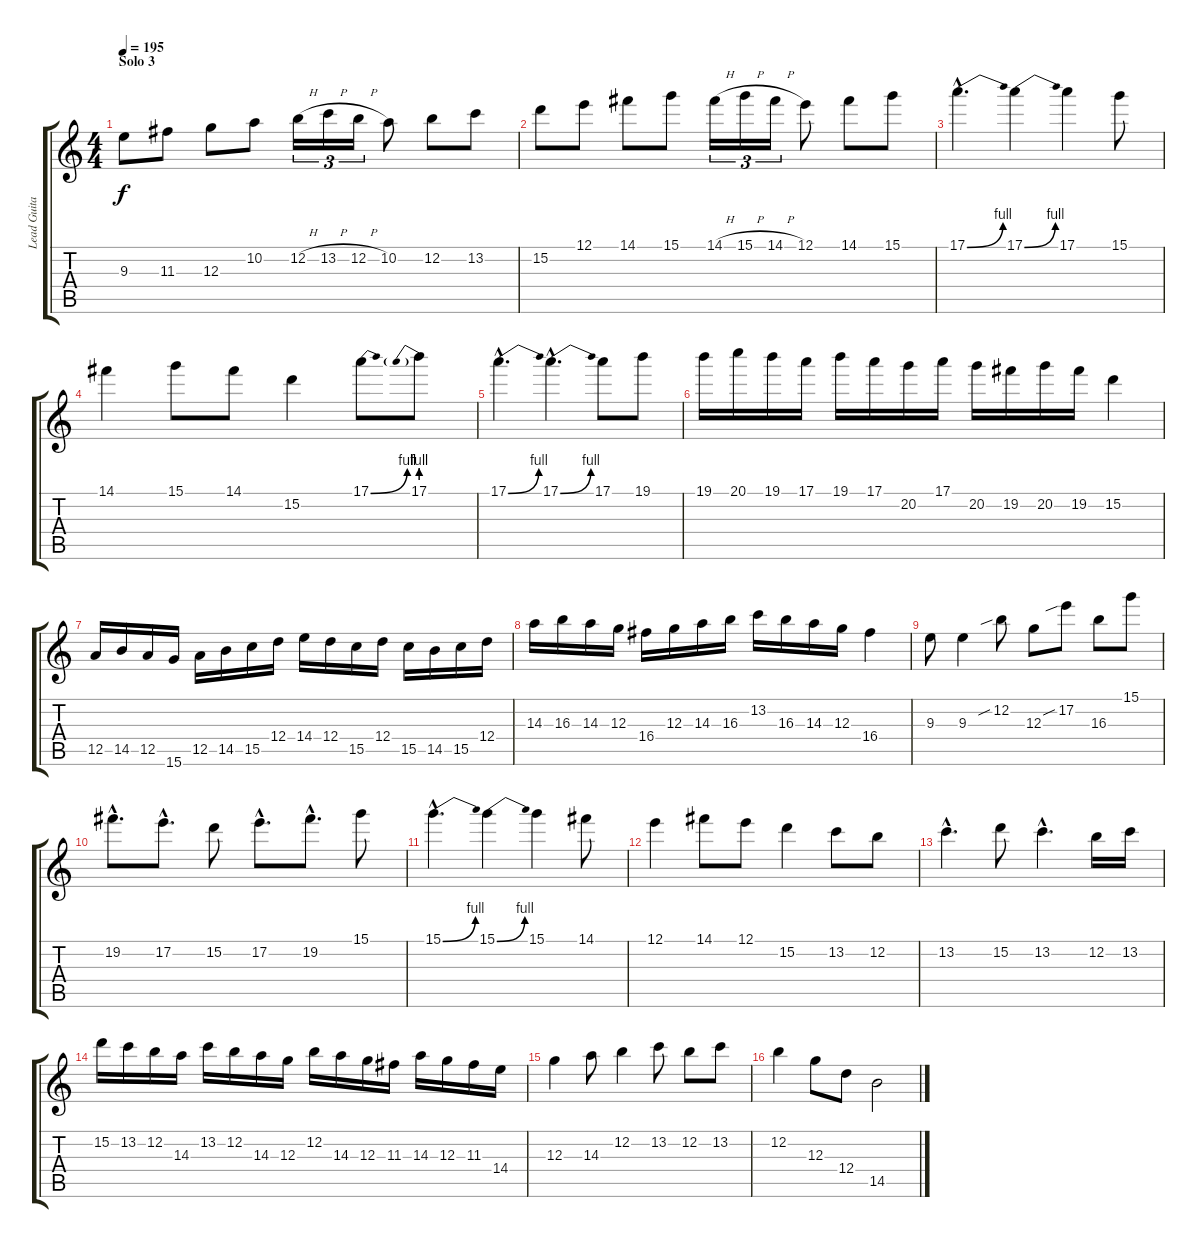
\track ("Lead Guitar 1" "Lead Guita") {instrument overdrivenguitar}
\staff {score tabs}
\tuning (E4 B3 G3 D3 A2 E2) {hide}
\ts (4 4)
\section ("" "Solo 3")
\tempo 195
\clef g2
\ks c
9.3.8{dy f volume 16} 11.3.8 12.3.8 10.2.8 12.2{h}.16{tu (3 2)} 13.2{h}.16{tu (3 2)} 12.2{h}.16{tu (3 2)} 10.2.8 12.2.8 13.2.8 |
15.2.8 12.1.8 14.1.8 15.1.8 14.1{h}.16{tu (3 2)} 15.1{h}.16{tu (3 2)} 14.1{h}.16{tu (3 2)} 12.1.8 14.1.8 15.1.8 |
17.1{be (bend 0 0 60 4) hac}.4{d} 17.1{be (bend 0 0 60 4)}.4 17.1.4 15.1.8 |
14.1.4 15.1.8 14.1.8 15.2.4 17.1{be (bend 0 0 60 4)}.8 17.1{be (prebend 0 4 60 4)}.8 |
17.1{be (bend 0 0 60 4) hac}.4{d} 17.1{be (bend 0 0 60 4) hac}.4{d} 17.1.8 19.1.8 |
19.1.16 20.1.16 19.1.16 17.1.16 19.1.16 17.1.16 20.2.16 17.1.16 20.2.16 19.2.16 20.2.16 19.2.16 15.2.4 |
12.5.16 14.5.16 12.5.16 15.6.16 12.5.16 14.5.16 15.5.16 12.4.16 14.4.16 12.4.16 15.5.16 12.4.16 15.5.16 14.5.16 15.5.16 12.4.16 |
14.3.16 16.3.16 14.3.16 12.3.16 16.4.16 12.3.16 14.3.16 16.3.16 13.2.16 16.3.16 14.3.16 12.3.16 16.4.4 |
\section ("" "")
9.3.8 9.3.4 12.2{sib}.8 12.3.8 17.2{sib}.8 16.3.8 15.1.8 |
19.2{hac}.8{d} 17.2{hac}.8{d} 15.2.8 17.2{hac}.8{d} 19.2{hac}.8{d} 15.1.8 |
15.1{be (bend 0 0 60 4) hac}.4{d} 15.1{be (bend 0 0 60 4)}.4 15.1.4 14.1.8 |
12.1.4 14.1.8 12.1.8 15.2.4 13.2.8 12.2.8 |
13.2{hac}.4{d} 15.2.8 13.2{hac}.4{d} 12.2.16 13.2.16 |
15.2.16 13.2.16 12.2.16 14.3.16 13.2.16 12.2.16 14.3.16 12.3.16 12.2.16 14.3.16 12.3.16 11.3.16 14.3.16 12.3.16 11.3.16 14.4.16 |
12.3.4 14.3.8 12.2.4 13.2.8 12.2.8 13.2.8 |
12.2.4 12.3.8 12.4.8 14.5.2
